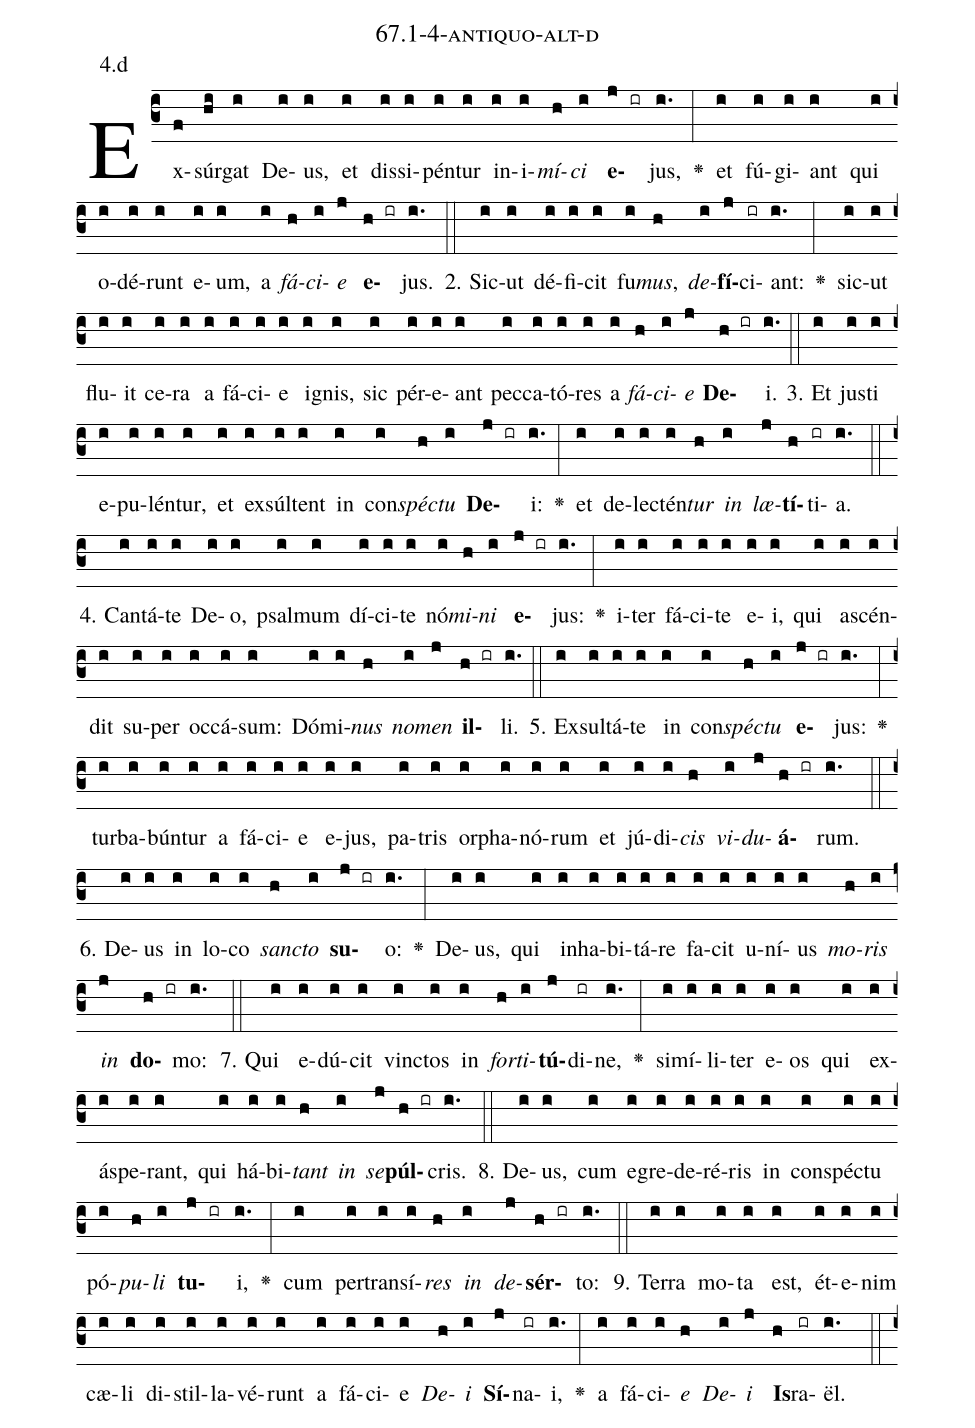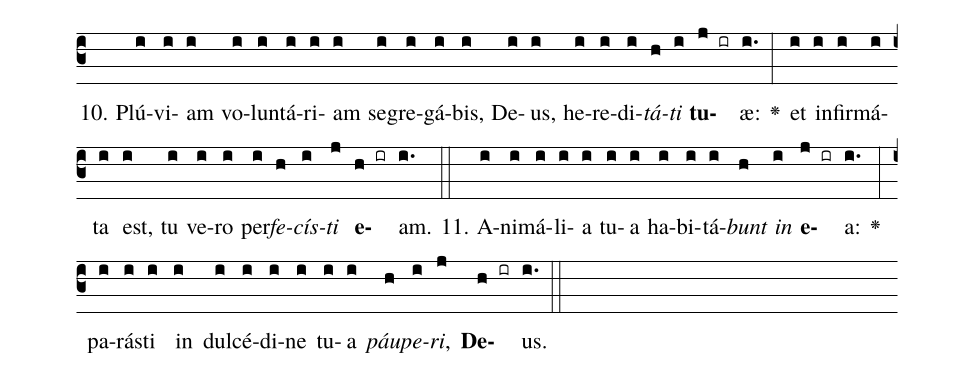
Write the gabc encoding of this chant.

name: 67.1-4-antiquo-alt-d;
annotation: 4.d;
%%
(c3)Ex(f)súr(hi)gat(i) De(i)us,(i) et(i) dis(i)si(i)pén(i)tur(i) in(i)i(i)<i>mí</i>(h)<i>ci</i>(i) <b>e</b>(j ir)jus,(i.) <v>\greheightstar</v>(:) et(i) fú(i)gi(i)ant(i) qui(i) o(i)dé(i)runt(i) e(i)um,(i) a(i) <i>fá</i>(h)<i>ci</i>(i)<i>e</i>(j) <b>e</b>(h ir)jus.(i.) (::)
2. Sic(i)ut(i) dé(i)fi(i)cit(i) fu(i)<i>mus</i>,(h) <i>de</i>(i)<b>fí</b>(j)ci(ir)ant:(i.) <v>\greheightstar</v>(:) sic(i)ut(i) flu(i)it(i) ce(i)ra(i) a(i) fá(i)ci(i)e(i) i(i)gnis,(i) sic(i) pér(i)e(i)ant(i) pec(i)ca(i)tó(i)res(i) a(i) <i>fá</i>(h)<i>ci</i>(i)<i>e</i>(j) <b>De</b>(h ir)i.(i.) (::)
3. Et(i) jus(i)ti(i) e(i)pu(i)lén(i)tur,(i) et(i) ex(i)súl(i)tent(i) in(i) con(i)<i>spéc</i>(h)<i>tu</i>(i) <b>De</b>(j ir)i:(i.) <v>\greheightstar</v>(:) et(i) de(i)lec(i)tén(i)<i>tur</i>(h) <i>in</i>(i) <i>læ</i>(j)<b>tí</b>(h)ti(ir)a.(i.) (::)
4. Can(i)tá(i)te(i) De(i)o,(i) psal(i)mum(i) dí(i)ci(i)te(i) nó(i)<i>mi</i>(h)<i>ni</i>(i) <b>e</b>(j ir)jus:(i.) <v>\greheightstar</v>(:) i(i)ter(i) fá(i)ci(i)te(i) e(i)i,(i) qui(i) a(i)scén(i)dit(i) su(i)per(i) oc(i)cá(i)sum:(i) Dó(i)mi(i)<i>nus</i>(h) <i>no</i>(i)<i>men</i>(j) <b>il</b>(h ir)li.(i.) (::)
5. Ex(i)sul(i)tá(i)te(i) in(i) con(i)<i>spéc</i>(h)<i>tu</i>(i) <b>e</b>(j ir)jus:(i.) <v>\greheightstar</v>(:) tur(i)ba(i)bún(i)tur(i) a(i) fá(i)ci(i)e(i) e(i)jus,(i) pa(i)tris(i) or(i)pha(i)nó(i)rum(i) et(i) jú(i)di(i)<i>cis</i>(h) <i>vi</i>(i)<i>du</i>(j)<b>á</b>(h ir)rum.(i.) (::)
6. De(i)us(i) in(i) lo(i)co(i) <i>sanc</i>(h)<i>to</i>(i) <b>su</b>(j ir)o:(i.) <v>\greheightstar</v>(:) De(i)us,(i) qui(i) in(i)ha(i)bi(i)tá(i)re(i) fa(i)cit(i) u(i)ní(i)us(i) <i>mo</i>(h)<i>ris</i>(i) <i>in</i>(j) <b>do</b>(h ir)mo:(i.) (::)
7. Qui(i) e(i)dú(i)cit(i) vinc(i)tos(i) in(i) <i>for</i>(h)<i>ti</i>(i)<b>tú</b>(j)di(ir)ne,(i.) <v>\greheightstar</v>(:) si(i)mí(i)li(i)ter(i) e(i)os(i) qui(i) ex(i)ás(i)pe(i)rant,(i) qui(i) há(i)bi(i)<i>tant</i>(h) <i>in</i>(i) <i>se</i>(j)<b>púl</b>(h ir)cris.(i.) (::)
8. De(i)us,(i) cum(i) e(i)gre(i)de(i)ré(i)ris(i) in(i) con(i)spéc(i)tu(i) pó(i)<i>pu</i>(h)<i>li</i>(i) <b>tu</b>(j ir)i,(i.) <v>\greheightstar</v>(:) cum(i) per(i)trans(i)í(i)<i>res</i>(h) <i>in</i>(i) <i>de</i>(j)<b>sér</b>(h ir)to:(i.) (::)
9. Ter(i)ra(i) mo(i)ta(i) est,(i) ét(i)e(i)nim(i) cæ(i)li(i) di(i)stil(i)la(i)vé(i)runt(i) a(i) fá(i)ci(i)e(i) <i>De</i>(h)<i>i</i>(i) <b>Sí</b>(j)na(ir)i,(i.) <v>\greheightstar</v>(:) a(i) fá(i)ci(i)<i>e</i>(h) <i>De</i>(i)<i>i</i>(j) <b>Is</b>(h)ra(ir)ël.(i.) (::)
10. Plú(i)vi(i)am(i) vo(i)lun(i)tá(i)ri(i)am(i) se(i)gre(i)gá(i)bis,(i) De(i)us,(i) he(i)re(i)di(i)<i>tá</i>(h)<i>ti</i>(i) <b>tu</b>(j ir)æ:(i.) <v>\greheightstar</v>(:) et(i) in(i)fir(i)má(i)ta(i) est,(i) tu(i) ve(i)ro(i) per(i)<i>fe</i>(h)<i>cís</i>(i)<i>ti</i>(j) <b>e</b>(h ir)am.(i.) (::)
11. A(i)ni(i)má(i)li(i)a(i) tu(i)a(i) ha(i)bi(i)tá(i)<i>bunt</i>(h) <i>in</i>(i) <b>e</b>(j ir)a:(i.) <v>\greheightstar</v>(:) pa(i)rás(i)ti(i) in(i) dul(i)cé(i)di(i)ne(i) tu(i)a(i) <i>páu</i>(h)<i>pe</i>(i)<i>ri</i>,(j) <b>De</b>(h ir)us.(i.) (::)
